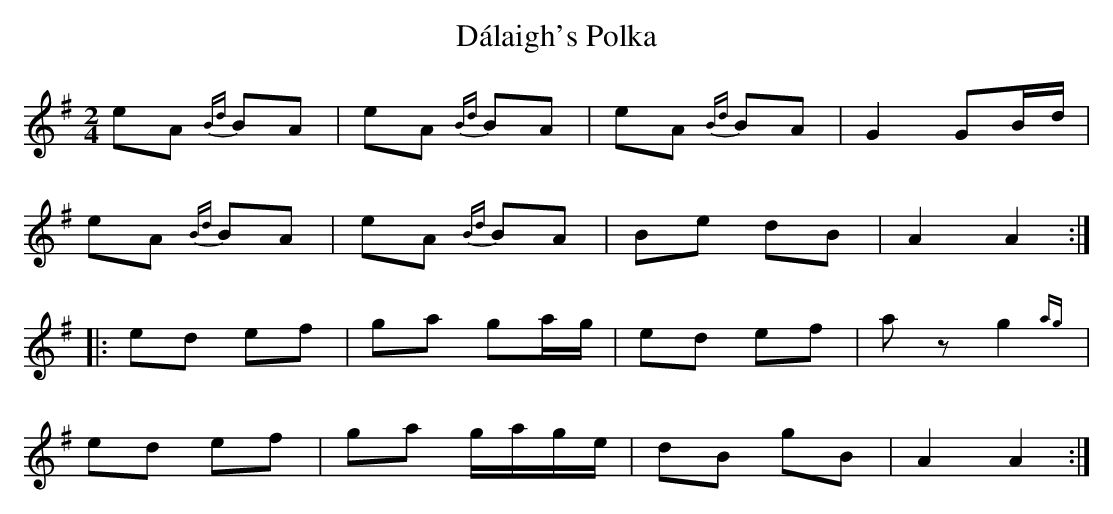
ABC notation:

X:1
T:Dálaigh's Polka
M:2/4
L:1/8
K:G
eA {Bd}BA|eA {Bd}BA|eA {Bd}BA|G2 GB/d/|
eA {Bd}BA|eA {Bd}BA|Be dB|A2 A2:|
|:ed ef|ga ga/g/|ed ef|az g2{ag}|
ed ef|ga g/a/g/e/|dB gB|A2A2:|
